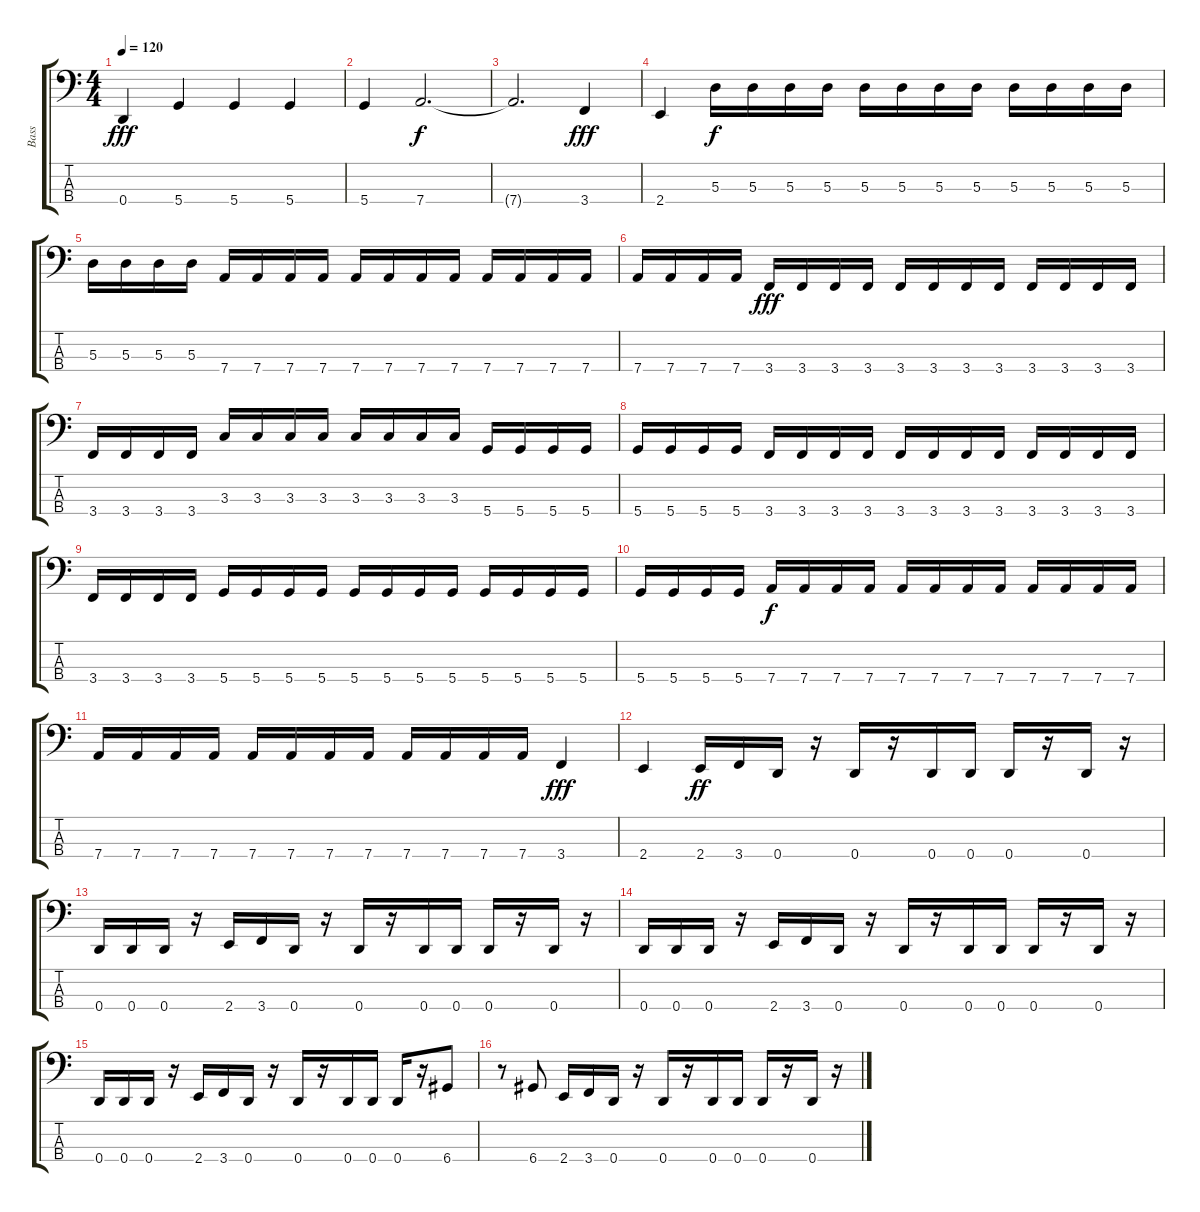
\track ("Bass" "Bass") {instrument electricbassfinger}
\staff {score tabs}
\tuning (G2 D2 A1 D1) {hide}
\ts (4 4)
\tempo 120
\clef f4
\ks c
0.4.4{dy fff} 5.4.4 5.4.4 5.4.4 |
5.4.4 7.4.2{d dy f} |
7.4{t}.2{d} 3.4.4{dy fff} |
2.4.4 5.3.16{dy f} 5.3.16 5.3.16 5.3.16 5.3.16 5.3.16 5.3.16 5.3.16 5.3.16 5.3.16 5.3.16 5.3.16 |
5.3.16 5.3.16 5.3.16 5.3.16 7.4.16 7.4.16 7.4.16 7.4.16 7.4.16 7.4.16 7.4.16 7.4.16 7.4.16 7.4.16 7.4.16 7.4.16 |
7.4.16 7.4.16 7.4.16 7.4.16 3.4.16{dy fff} 3.4.16 3.4.16 3.4.16 3.4.16 3.4.16 3.4.16 3.4.16 3.4.16 3.4.16 3.4.16 3.4.16 |
3.4.16 3.4.16 3.4.16 3.4.16 3.3.16 3.3.16 3.3.16 3.3.16 3.3.16 3.3.16 3.3.16 3.3.16 5.4.16 5.4.16 5.4.16 5.4.16 |
5.4.16 5.4.16 5.4.16 5.4.16 3.4.16 3.4.16 3.4.16 3.4.16 3.4.16 3.4.16 3.4.16 3.4.16 3.4.16 3.4.16 3.4.16 3.4.16 |
3.4.16 3.4.16 3.4.16 3.4.16 5.4.16 5.4.16 5.4.16 5.4.16 5.4.16 5.4.16 5.4.16 5.4.16 5.4.16 5.4.16 5.4.16 5.4.16 |
5.4.16 5.4.16 5.4.16 5.4.16 7.4.16{dy f} 7.4.16 7.4.16 7.4.16 7.4.16 7.4.16 7.4.16 7.4.16 7.4.16 7.4.16 7.4.16 7.4.16 |
7.4.16 7.4.16 7.4.16 7.4.16 7.4.16 7.4.16 7.4.16 7.4.16 7.4.16 7.4.16 7.4.16 7.4.16 3.4.4{dy fff} |
2.4.4 2.4.16{dy ff} 3.4.16 0.4.16 r.16 0.4.16 r.16 0.4.16 0.4.16 0.4.16 r.16 0.4.16 r.16 |
0.4.16 0.4.16 0.4.16 r.16 2.4.16 3.4.16 0.4.16 r.16 0.4.16 r.16 0.4.16 0.4.16 0.4.16 r.16 0.4.16 r.16 |
0.4.16 0.4.16 0.4.16 r.16 2.4.16 3.4.16 0.4.16 r.16 0.4.16 r.16 0.4.16 0.4.16 0.4.16 r.16 0.4.16 r.16 |
0.4.16 0.4.16 0.4.16 r.16 2.4.16 3.4.16 0.4.16 r.16 0.4.16 r.16 0.4.16 0.4.16 0.4.16 r.16 6.4.8 |
r.8 6.4.8 2.4.16 3.4.16 0.4.16 r.16 0.4.16 r.16 0.4.16 0.4.16 0.4.16 r.16 0.4.16 r.16
